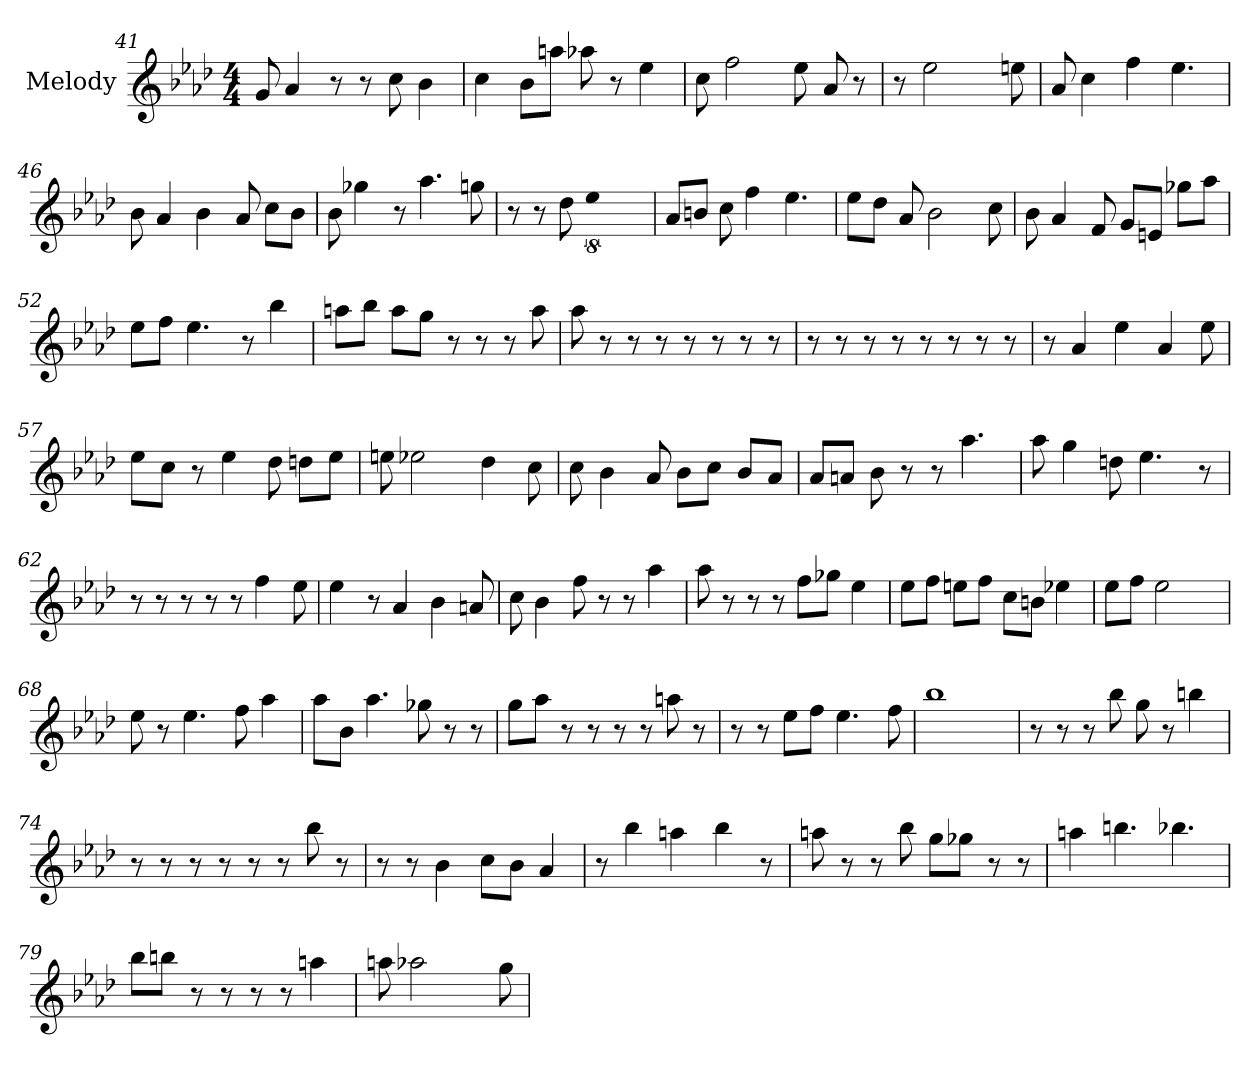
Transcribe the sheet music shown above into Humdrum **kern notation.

**kern
*part1
*staff1
*I"Melody
*clefG2
*k[b-e-a-d-]
*A-:
*M4/4
=41
8g
4a-
8r
8r
8cc
4b-
=42
4cc
8b-\L
8aa\J
8aa-
8r
4ee-
=43
8cc
2ff
8ee-
8a-
8r
=44
8r
!LO:N:vis=2
2.ee-
8ee
=45
8a-
4cc
4ff
4.ee-
=46
8b-
4a-
4b-
8a-
8cc\L
8b-\J
=47
8b-
4gg-
8r
4.aa-
8gg
=48
8r
8r
8dd-
!LO:N:vis=2
8%5ee-
=49
8a-/L
8b/J
8cc
4ff
4.ee-
=50
8ee-\L
8dd-\J
8a-
2b-
8cc
=51
8b-
4a-
8f
8g/L
8e/J
8gg-\L
8aa-\J
=52
8ee-\L
8ff\J
4.ee-
8r
4bb-
=53
8aa\L
8bb-\J
8aa\L
8gg\J
8r
8r
8r
8aa
=54
8aa-
8r
8r
8r
8r
8r
8r
8r
=55
8r
8r
8r
8r
8r
8r
8r
8r
=56
8r
4a-
4ee-
4a-
8ee-
=57
8ee-\L
8cc\J
8r
4ee-
8dd-
8dd\L
8ee-\J
=58
8ee
2ee-
4dd-
8cc
=59
8cc
4b-
8a-
8b-\L
8cc\J
8b-/L
8a-/J
=60
8a-/L
8a/J
8b-
8r
8r
4.aa-
=61
8aa-
4gg
8dd
4.ee-
8r
=62
8r
8r
8r
8r
8r
4ff
8ee-
=63
4ee-
8r
4a-
4b-
8a
=64
8cc
4b-
8ff
8r
8r
4aa-
=65
8aa-
8r
8r
8r
8ff\L
8gg-\J
4ee-
=66
8ee-\L
8ff\J
8ee\L
8ff\J
8cc\L
8b\J
4ee-
=67
8ee-\L
8ff\J
!LO:N:vis=2
2.ee-
=68
8ee-
8r
4.ee-
8ff
4aa-
=69
8aa-\L
8b-\J
4.aa-
8gg-
8r
8r
=70
8gg\L
8aa-\J
8r
8r
8r
8r
8aa
8r
=71
8r
8r
8ee-\L
8ff\J
4.ee-
8ff
=72
1bb-
=73
8r
8r
8r
8bb-
8gg
8r
4bb
=74
8r
8r
8r
8r
8r
8r
8bb-
8r
=75
8r
8r
4b-
8cc\L
8b-\J
4a-
=76
8r
4bb-
4aa
4bb-
8r
=77
8aa
8r
8r
8bb-
8gg\L
8gg-\J
8r
8r
=78
4aa
4.bb
4.bb-
=79
8bb-\L
8bb\J
8r
8r
8r
8r
4aa
=80
8aa
!LO:N:vis=2
2.aa-
8gg
=
*-
